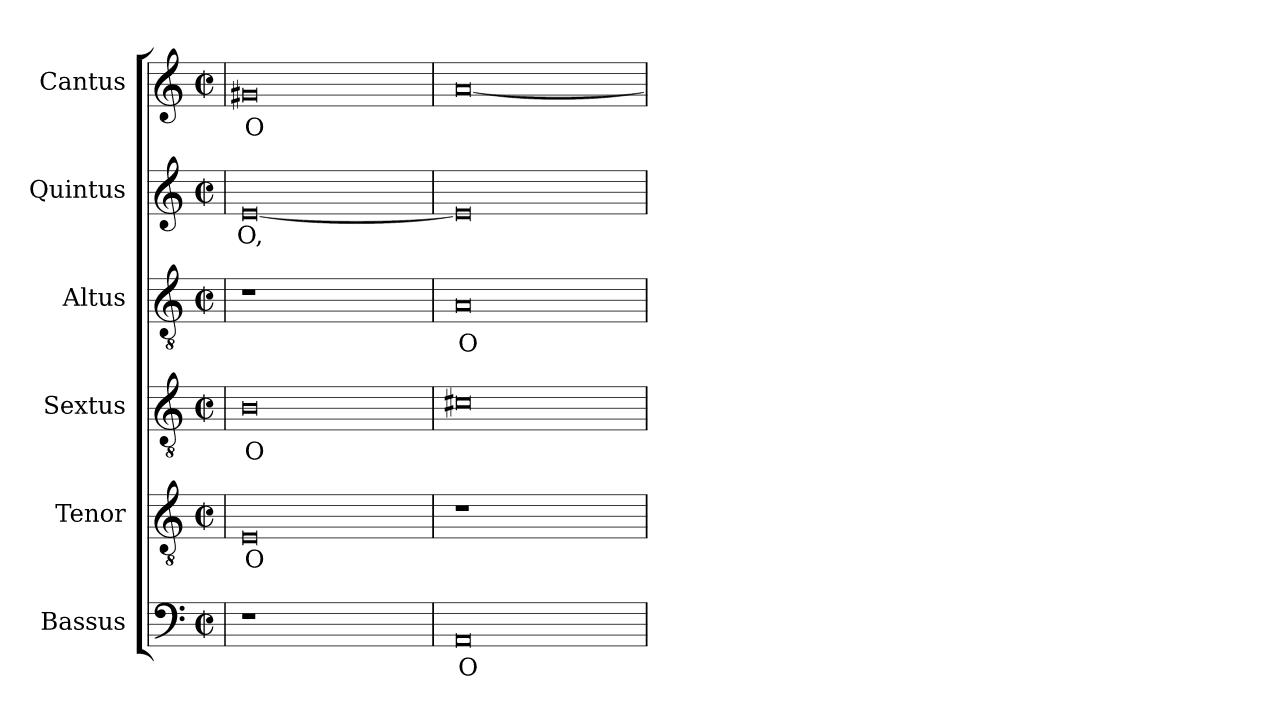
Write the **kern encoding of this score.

**kern	**text	**kern	**text	**kern	**text	**kern	**text	**kern	**text	**kern	**text
*part6	*part6	*part5	*part5	*part4	*part4	*part3	*part3	*part2	*part2	*part1	*part1
*staff6	*staff6	*staff5	*staff5	*staff4	*staff4	*staff3	*staff3	*staff2	*staff2	*staff1	*staff1
*I"Bassus	*	*I"Tenor	*	*I"Sextus	*	*I"Altus	*	*I"Quintus	*	*I"Cantus	*
!!LO:PB:g=z
*stria5	*	*stria5	*	*stria5	*	*stria5	*	*stria5	*	*stria5	*
*clefF4	*	*clefGv2	*	*clefGv2	*	*clefGv2	*	*clefG2	*	*clefG2	*
*M2/2	*	*M2/2	*	*M2/2	*	*M2/2	*	*M2/2	*	*M2/2	*
*met(c|)	*	*met(c|)	*	*met(c|)	*	*met(c|)	*	*met(c|)	*	*met(c|)	*
=1	=1!	=1	=1!	=1	=1!	=1	=1!	=1	=1!	=1!	=1!
!	!	!	!LO:LY:b:cj	!	!LO:LY:b:cj	!	!	!	!LO:LY:b:cj	!	!LO:LY:b:cj
1r	.	0E	O	0B	O	1r	.	[<0e	O,	0g#X	O
1ryy	.	.	.	.	.	1ryy	.	.	.	.	.
=2	=2	=2	=2	=2	=2	=2	=2	=2	=2	=2	=2
!	!LO:LY:b:cj	!	!	!	!	!	!LO:LY:b:cj	!	!	!	!
0AA	O	1r	.	0c#X	.	0A	O	0e]	.	[<0a	.
.	.	1ryy	.	.	.	.	.	.	.	.	.
=	=	=	=	=	=	=	=	=	=	=	=
*-	*-	*-	*-	*-	*-	*-	*-	*-	*-	*-	*-
